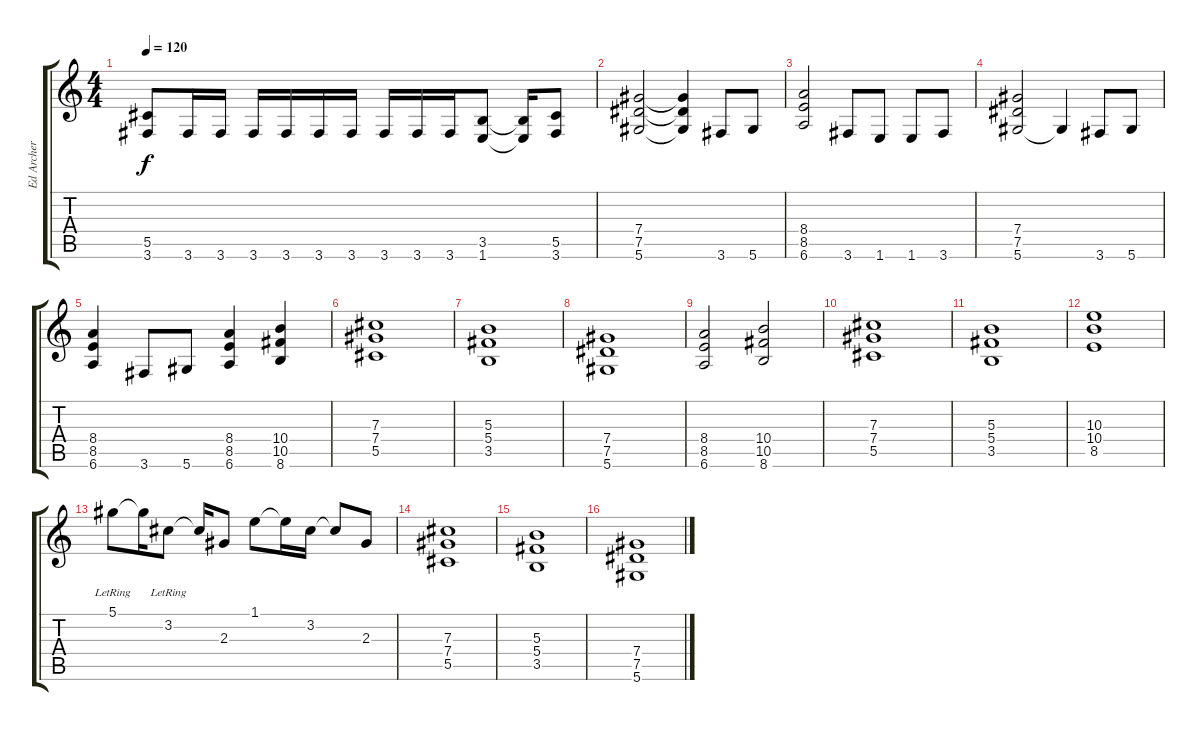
\track ("Ed Archer" "Ed Archer") {instrument overdrivenguitar}
\staff {score tabs}
\tuning (Eb4 Bb3 Gb3 Db3 Ab2 Eb2) {hide}
\ts (4 4)
\tempo 120
\clef g2
\ks c
(5.5 3.6).8{dy f} 3.6.16 3.6.16 3.6.16 3.6.16 3.6.16 3.6.16 3.6.16 3.6.16 3.6.16 (3.5 1.6).8 (3.5{t} 1.6{t}).16 (5.5 3.6).8 |
(7.4 7.5 5.6).2 (7.4{t} 7.5{t} 5.6{t}).4 3.6.8 5.6.8 |
(8.4 8.5 6.6).2 3.6.8 1.6.8 1.6.8 3.6.8 |
(7.4 7.5 5.6).2 5.6{t}.4 3.6.8 5.6.8 |
(8.4 8.5 6.6).4 3.6.8 5.6.8 (8.4 8.5 6.6).4 (10.4 10.5 8.6).4 |
(7.3 7.4 5.5).1 |
(5.3 5.4 3.5).1 |
(7.4 7.5 5.6).1 |
(8.4 8.5 6.6).2 (10.4 10.5 8.6).2 |
(7.3 7.4 5.5).1 |
(5.3 5.4 3.5).1 |
(10.3 10.4 8.5).1 |
5.1{lr}.8 5.1{t}.16 3.2{lr}.8 3.2{t}.16 2.3.8 1.1.8 1.1{t}.16 3.2.16 3.2{t}.8 2.3.8 |
(7.3 7.4 5.5).1 |
(5.3 5.4 3.5).1 |
(7.4 7.5 5.6).1
